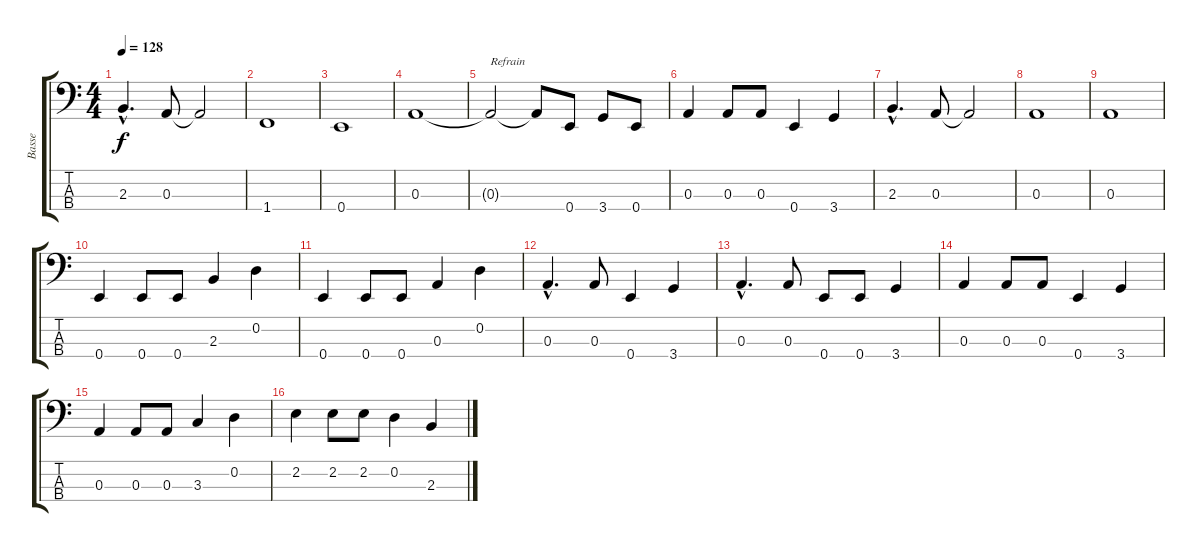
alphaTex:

\track ("Basse" "Basse") {instrument electricbassfinger}
\staff {score tabs}
\tuning (G2 D2 A1 E1) {hide}
\ts (4 4)
\tempo 128
\clef f4
\ks c
2.3{hac}.4{d dy f} 0.3.8 0.3{t}.2 |
1.4.1 |
0.4.1 |
0.3.1 |
0.3{t}.2{txt "Refrain"} 0.3{t}.8 0.4.8 3.4.8 0.4.8 |
0.3.4 0.3.8 0.3.8 0.4.4 3.4.4 |
2.3{hac}.4{d} 0.3.8 0.3{t}.2 |
0.3.1 |
0.3.1 |
0.4.4 0.4.8 0.4.8 2.3.4 0.2.4 |
0.4.4 0.4.8 0.4.8 0.3.4 0.2.4 |
0.3{hac}.4{d} 0.3.8 0.4.4 3.4.4 |
0.3{hac}.4{d} 0.3.8 0.4.8 0.4.8 3.4.4 |
0.3.4 0.3.8 0.3.8 0.4.4 3.4.4 |
0.3.4 0.3.8 0.3.8 3.3.4 0.2.4 |
2.2.4 2.2.8 2.2.8 0.2.4 2.3.4
